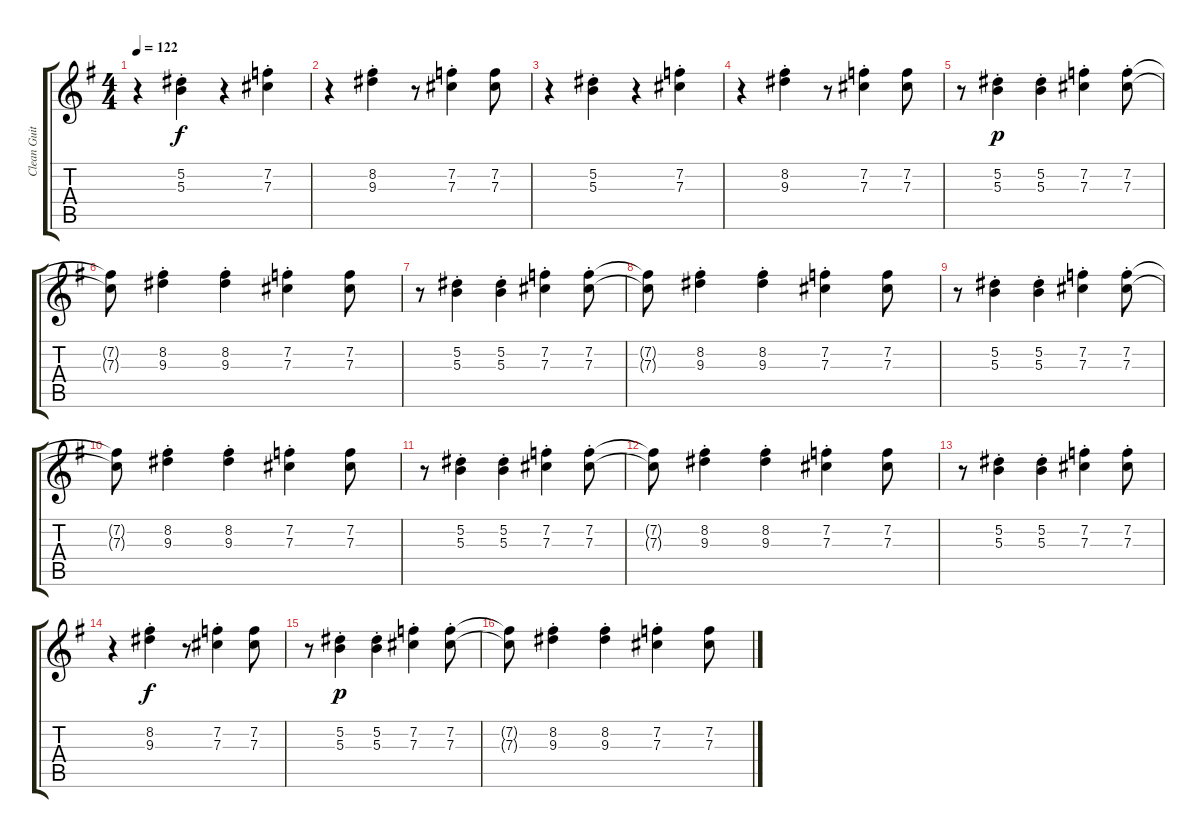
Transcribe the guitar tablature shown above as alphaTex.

\track ("Clean Guitar" "Clean Guit") {instrument electricguitarjazz}
\staff {score tabs}
\tuning (Eb4 Bb3 Gb3 Db3 Ab2 Eb2) {hide}
\ts (4 4)
\tempo 122
\clef g2
\ks g
r.4{dy f} (5.2{st} 5.3{st}).4 r.4 (7.2{st} 7.3{st}).4 |
r.4 (8.2{st} 9.3{st}).4 r.8 (7.2{st} 7.3{st}).4 (7.2 7.3).8 |
r.4 (5.2{st} 5.3{st}).4 r.4 (7.2{st} 7.3{st}).4 |
r.4 (8.2{st} 9.3{st}).4 r.8 (7.2{st} 7.3{st}).4 (7.2 7.3).8 |
r.8 (5.2{st} 5.3{st}).4{dy p} (5.2{st} 5.3{st}).4 (7.2{st} 7.3{st}).4 (7.2{st} 7.3{st}).8 |
(7.2{t} 7.3{t}).8 (8.2{st} 9.3{st}).4 (8.2{st} 9.3{st}).4 (7.2{st} 7.3{st}).4 (7.2 7.3).8 |
r.8 (5.2{st} 5.3{st}).4 (5.2{st} 5.3{st}).4 (7.2{st} 7.3{st}).4 (7.2{st} 7.3{st}).8 |
(7.2{t} 7.3{t}).8 (8.2{st} 9.3{st}).4 (8.2{st} 9.3{st}).4 (7.2{st} 7.3{st}).4 (7.2 7.3).8 |
r.8 (5.2{st} 5.3{st}).4 (5.2{st} 5.3{st}).4 (7.2{st} 7.3{st}).4 (7.2{st} 7.3{st}).8 |
(7.2{t} 7.3{t}).8 (8.2{st} 9.3{st}).4 (8.2{st} 9.3{st}).4 (7.2{st} 7.3{st}).4 (7.2 7.3).8 |
r.8 (5.2{st} 5.3{st}).4 (5.2{st} 5.3{st}).4 (7.2{st} 7.3{st}).4 (7.2{st} 7.3{st}).8 |
(7.2{t} 7.3{t}).8 (8.2{st} 9.3{st}).4 (8.2{st} 9.3{st}).4 (7.2{st} 7.3{st}).4 (7.2 7.3).8 |
r.8 (5.2{st} 5.3{st}).4 (5.2{st} 5.3{st}).4 (7.2{st} 7.3{st}).4 (7.2{st} 7.3{st}).8 |
r.4 (8.2{st} 9.3{st}).4{dy f} r.8 (7.2{st} 7.3{st}).4 (7.2 7.3).8 |
r.8 (5.2{st} 5.3{st}).4{dy p} (5.2{st} 5.3{st}).4 (7.2{st} 7.3{st}).4 (7.2{st} 7.3{st}).8 |
(7.2{t} 7.3{t}).8 (8.2{st} 9.3{st}).4 (8.2{st} 9.3{st}).4 (7.2{st} 7.3{st}).4 (7.2 7.3).8
